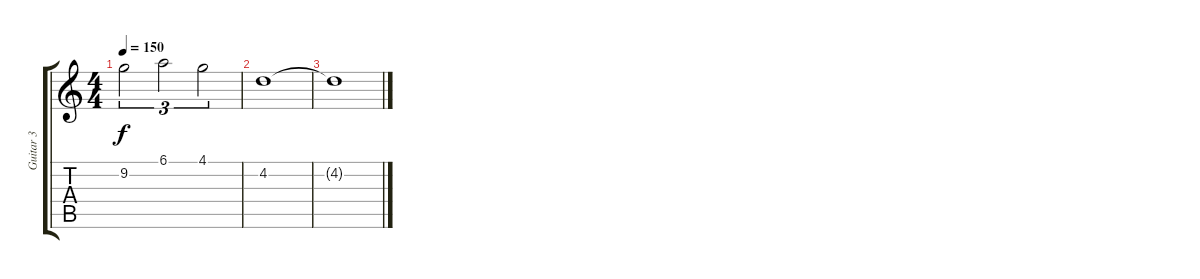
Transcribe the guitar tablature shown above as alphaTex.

\track ("Guitar 3" "Guitar 3") {instrument overdrivenguitar}
\staff {score tabs}
\tuning (Eb4 Bb3 Gb3 Db3 Ab2 Eb2) {hide}
\ts (4 4)
\tempo 150
\clef g2
\ks c
9.2.2{tu (3 2) dy f} 6.1.2{tu (3 2)} 4.1.2{tu (3 2)} |
4.2.1{volume 0} |
4.2{t}.1
